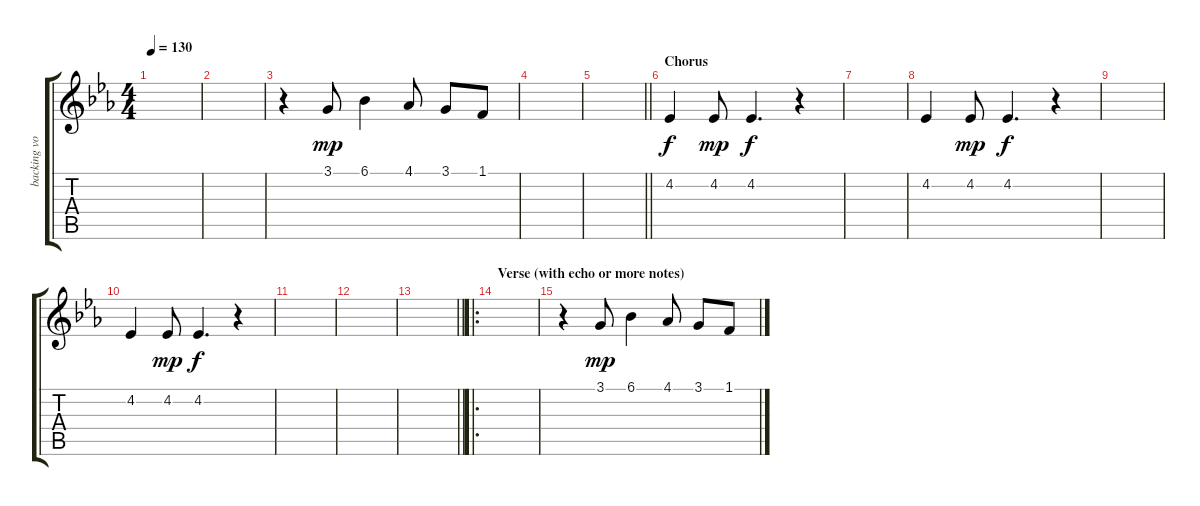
\track ("backing vocal" "backing vo") {instrument lead1square}
\staff {score tabs}
\tuning (E4 B3 G3 D3 A2 E2) {hide}
\ts (4 4)
\tempo 130
\clef g2
\ks eb
|
|
r.4 3.1.8{dy mp} 6.1.4 4.1.8 3.1.8 1.1.8 |
|
\barLineRight lightlight
|
\section ("" "Chorus")
4.2.4{dy f} 4.2.8{dy mp} 4.2.4{d dy f} r.4 |
|
4.2.4 4.2.8{dy mp} 4.2.4{d dy f} r.4 |
|
4.2.4 4.2.8{dy mp} 4.2.4{d dy f} r.4 |
|
|
\barLineRight lightlight
|
\ro
\section ("" "Verse (with echo or more notes)")
|
r.4 3.1.8{dy mp} 6.1.4 4.1.8 3.1.8 1.1.8
